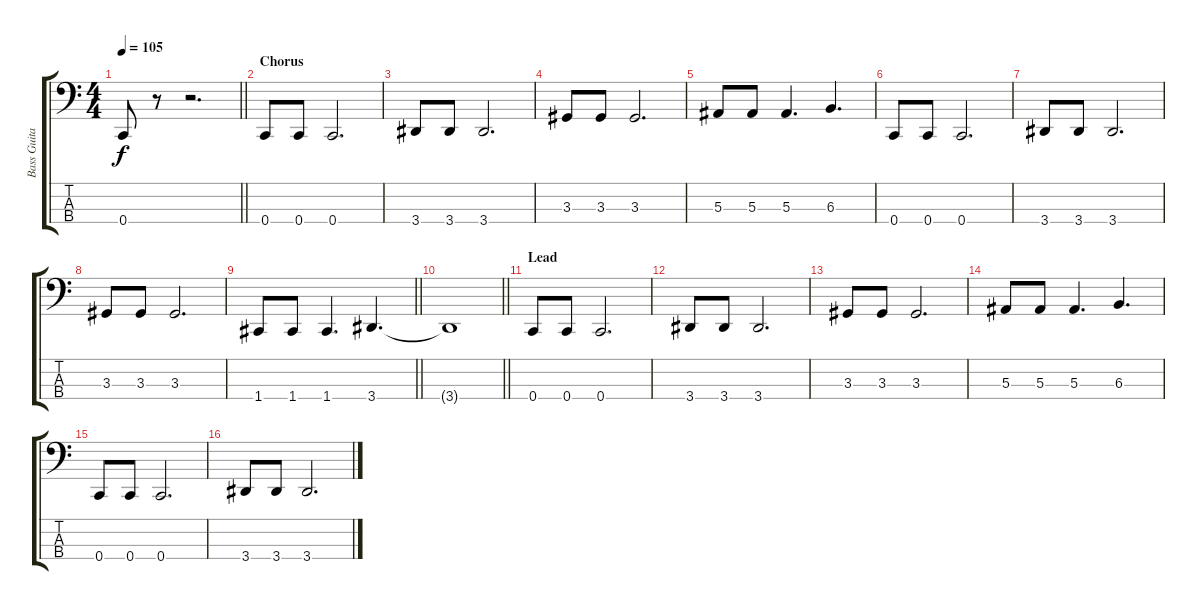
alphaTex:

\track ("Bass Guitar" "Bass Guita") {instrument electricbassfinger}
\staff {score tabs}
\tuning (Eb2 Bb1 F1 C1) {hide}
\ts (4 4)
\tempo 105
\clef f4
\barLineRight lightlight
\ks c
0.4.8{dy f} r.8 r.2{d} |
\section ("" "Chorus")
0.4.8 0.4.8 0.4.2{d} |
3.4.8 3.4.8 3.4.2{d} |
3.3.8 3.3.8 3.3.2{d} |
5.3.8 5.3.8 5.3.4{d} 6.3.4{d} |
0.4.8 0.4.8 0.4.2{d} |
3.4.8 3.4.8 3.4.2{d} |
3.3.8 3.3.8 3.3.2{d} |
\barLineRight lightlight
1.4.8 1.4.8 1.4.4{d} 3.4.4{d} |
\barLineRight lightlight
3.4{t}.1 |
\section ("" "Lead")
0.4.8 0.4.8 0.4.2{d} |
3.4.8 3.4.8 3.4.2{d} |
3.3.8 3.3.8 3.3.2{d} |
5.3.8 5.3.8 5.3.4{d} 6.3.4{d} |
0.4.8 0.4.8 0.4.2{d} |
3.4.8 3.4.8 3.4.2{d}
